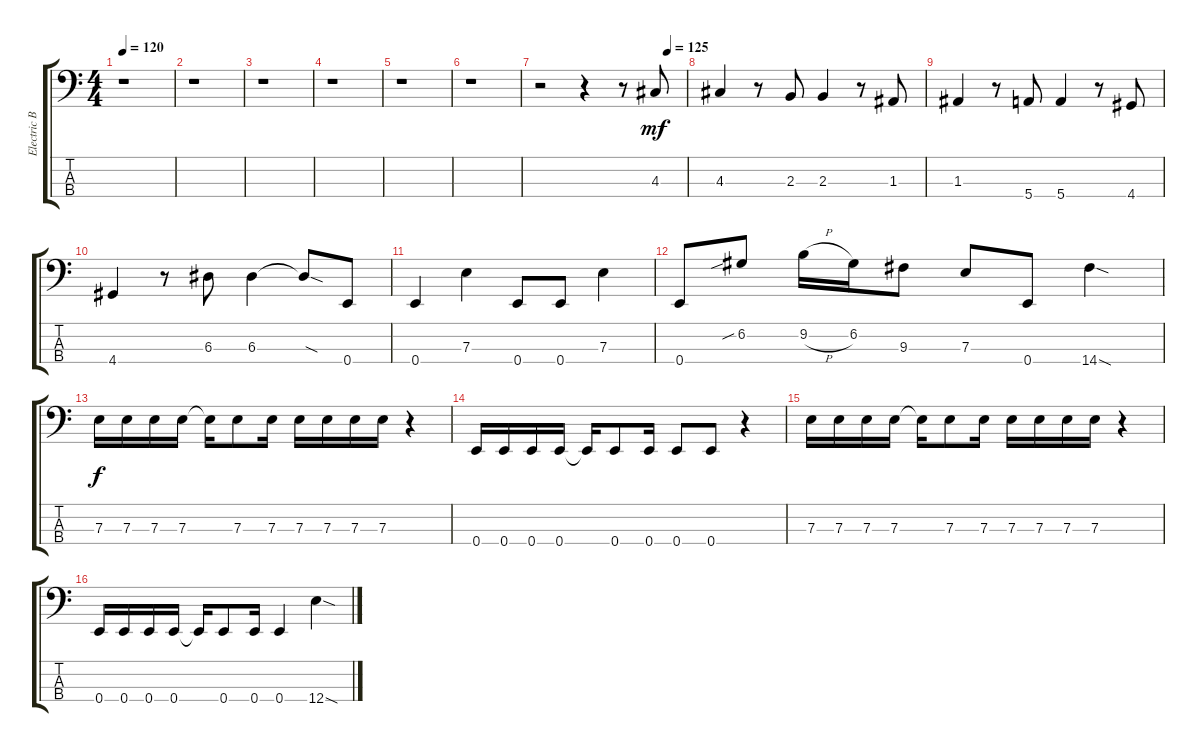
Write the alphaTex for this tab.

\track ("Electric Bass" "Electric B") {instrument electricbassfinger}
\staff {score tabs}
\tuning (G2 D2 A1 E1) {hide}
\ts (4 4)
\tempo 120
\clef f4
\ks c
r.1{dy mf instrument electricbassfinger} |
r.1 |
r.1 |
r.1 |
r.1 |
r.1 |
\tempo (125 0.875)
r.2 r.4 r.8 4.3.8 |
4.3.4 r.8 2.3.8 2.3.4 r.8 1.3.8 |
1.3.4 r.8 5.4.8 5.4.4 r.8 4.4.8 |
4.4.4 r.8 6.3.8 6.3.4 6.3{sod t}.8 0.4.8 |
0.4.4 7.3.4 0.4.8 0.4.8 7.3.4 |
0.4.8 6.2{sib}.8 9.2{h}.16 6.2.16 9.3.8 7.3.8 0.4.8 14.4{sod}.4 |
7.3.16{dy f} 7.3.16 7.3.16 7.3.16 7.3{t}.16 7.3.8 7.3.16 7.3.16 7.3.16 7.3.16 7.3.16 r.4 |
0.4.16 0.4.16 0.4.16 0.4.16 0.4{t}.16 0.4.8 0.4.16 0.4.8 0.4.8 r.4 |
7.3.16 7.3.16 7.3.16 7.3.16 7.3{t}.16 7.3.8 7.3.16 7.3.16 7.3.16 7.3.16 7.3.16 r.4 |
0.4.16 0.4.16 0.4.16 0.4.16 0.4{t}.16 0.4.8 0.4.16 0.4.4 12.4{sod}.4
